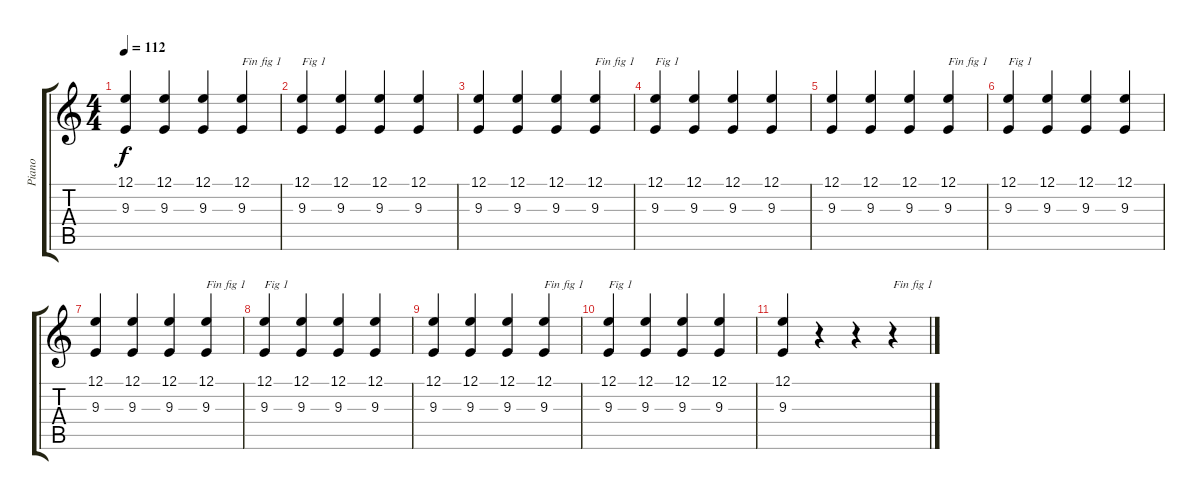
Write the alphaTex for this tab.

\track ("Piano" "Piano") {instrument electricgrandpiano}
\staff {score tabs}
\tuning (E4 B3 G3 D3 A2 E2) {hide}
\ts (4 4)
\tempo 112
\clef g2
\ks c
(12.1 9.3).4{dy f} (12.1 9.3).4 (12.1 9.3).4 (12.1 9.3).4{txt "Fin fig 1"} |
(12.1 9.3).4{txt "Fig 1"} (12.1 9.3).4 (12.1 9.3).4 (12.1 9.3).4 |
(12.1 9.3).4 (12.1 9.3).4 (12.1 9.3).4 (12.1 9.3).4{txt "Fin fig 1"} |
(12.1 9.3).4{txt "Fig 1"} (12.1 9.3).4 (12.1 9.3).4 (12.1 9.3).4 |
(12.1 9.3).4 (12.1 9.3).4 (12.1 9.3).4 (12.1 9.3).4{txt "Fin fig 1"} |
(12.1 9.3).4{txt "Fig 1"} (12.1 9.3).4 (12.1 9.3).4 (12.1 9.3).4 |
(12.1 9.3).4 (12.1 9.3).4 (12.1 9.3).4 (12.1 9.3).4{txt "Fin fig 1"} |
(12.1 9.3).4{txt "Fig 1"} (12.1 9.3).4 (12.1 9.3).4 (12.1 9.3).4 |
(12.1 9.3).4 (12.1 9.3).4 (12.1 9.3).4 (12.1 9.3).4{txt "Fin fig 1"} |
(12.1 9.3).4{txt "Fig 1"} (12.1 9.3).4 (12.1 9.3).4 (12.1 9.3).4 |
(12.1 9.3).4 r.4 r.4 r.4{txt "Fin fig 1"}
